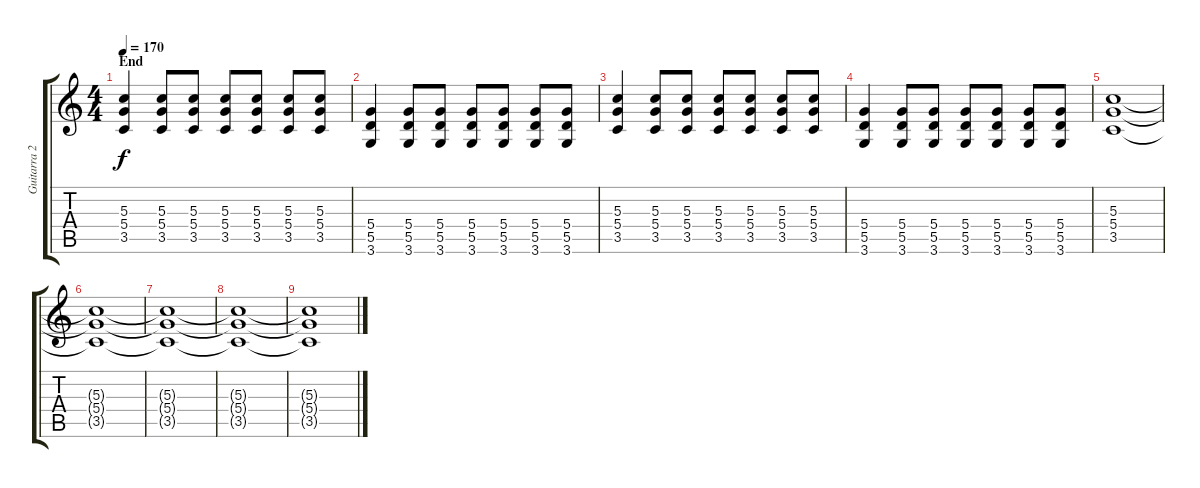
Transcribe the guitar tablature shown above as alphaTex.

\track ("Guitarra 2 - Erik" "Guitarra 2") {instrument distortionguitar}
\staff {score tabs}
\tuning (E4 B3 G3 D3 A2 E2) {hide}
\ts (4 4)
\section ("" "End")
\tempo 170
\clef g2
\ks c
(5.3 5.4 3.5).4{dy f} (5.3 5.4 3.5).8 (5.3 5.4 3.5).8 (5.3 5.4 3.5).8 (5.3 5.4 3.5).8 (5.3 5.4 3.5).8 (5.3 5.4 3.5).8 |
(5.4 5.5 3.6).4 (5.4 5.5 3.6).8 (5.4 5.5 3.6).8 (5.4 5.5 3.6).8 (5.4 5.5 3.6).8 (5.4 5.5 3.6).8 (5.4 5.5 3.6).8 |
(5.3 5.4 3.5).4 (5.3 5.4 3.5).8 (5.3 5.4 3.5).8 (5.3 5.4 3.5).8 (5.3 5.4 3.5).8 (5.3 5.4 3.5).8 (5.3 5.4 3.5).8 |
(5.4 5.5 3.6).4 (5.4 5.5 3.6).8 (5.4 5.5 3.6).8 (5.4 5.5 3.6).8 (5.4 5.5 3.6).8 (5.4 5.5 3.6).8 (5.4 5.5 3.6).8 |
(5.3 5.4 3.5).1{volume 7} |
(5.3{t} 5.4{t} 3.5{t}).1 |
(5.3{t} 5.4{t} 3.5{t}).1{volume 3} |
(5.3{t} 5.4{t} 3.5{t}).1 |
(5.3{t} 5.4{t} 3.5{t}).1
